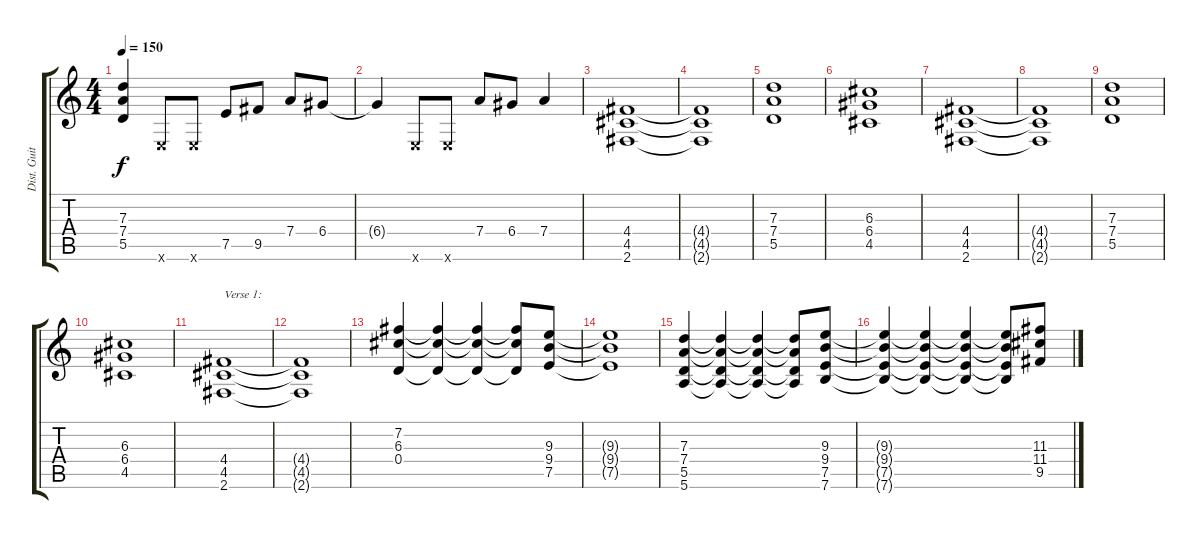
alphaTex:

\track ("Dist. Guitar 1" "Dist. Guit") {instrument distortionguitar}
\staff {score tabs}
\tuning (E4 B3 G3 D3 A2 E2) {hide}
\ts (4 4)
\tempo 150
\clef g2
\ks c
(7.3 7.4 5.5).4{dy f} 0.6{x}.8 0.6{x}.8 7.5.8 9.5.8 7.4.8 6.4.8 |
6.4{t}.4 0.6{x}.8 0.6{x}.8 7.4.8 6.4.8 7.4.4 |
(4.4 4.5 2.6).1 |
(4.4{t} 4.5{t} 2.6{t}).1 |
(7.3 7.4 5.5).1 |
(6.3 6.4 4.5).1 |
(4.4 4.5 2.6).1 |
(4.4{t} 4.5{t} 2.6{t}).1 |
(7.3 7.4 5.5).1 |
(6.3 6.4 4.5).1 |
(4.4 4.5 2.6).1{txt "Verse 1:"} |
(4.4{t} 4.5{t} 2.6{t}).1 |
(7.2 6.3 0.4).4 (7.2{t} 6.3{t} 0.4{t}).4 (7.2{t} 6.3{t} 0.4{t}).4 (7.2{t} 6.3{t} 0.4{t}).8 (9.3 9.4 7.5).8 |
(9.3{t} 9.4{t} 7.5{t}).1 |
(7.3 7.4 5.5 5.6).4 (7.3{t} 7.4{t} 5.5{t} 5.6{t}).4 (7.3{t} 7.4{t} 5.5{t} 5.6{t}).4 (7.3{t} 7.4{t} 5.5{t} 5.6{t}).8 (9.3 9.4 7.5 7.6).8 |
(9.3{t} 9.4{t} 7.5{t} 7.6{t}).4 (9.3{t} 9.4{t} 7.5{t} 7.6{t}).4 (9.3{t} 9.4{t} 7.5{t} 7.6{t}).4 (9.3{t} 9.4{t} 7.5{t} 7.6{t}).8 (11.3 11.4 9.5).8
